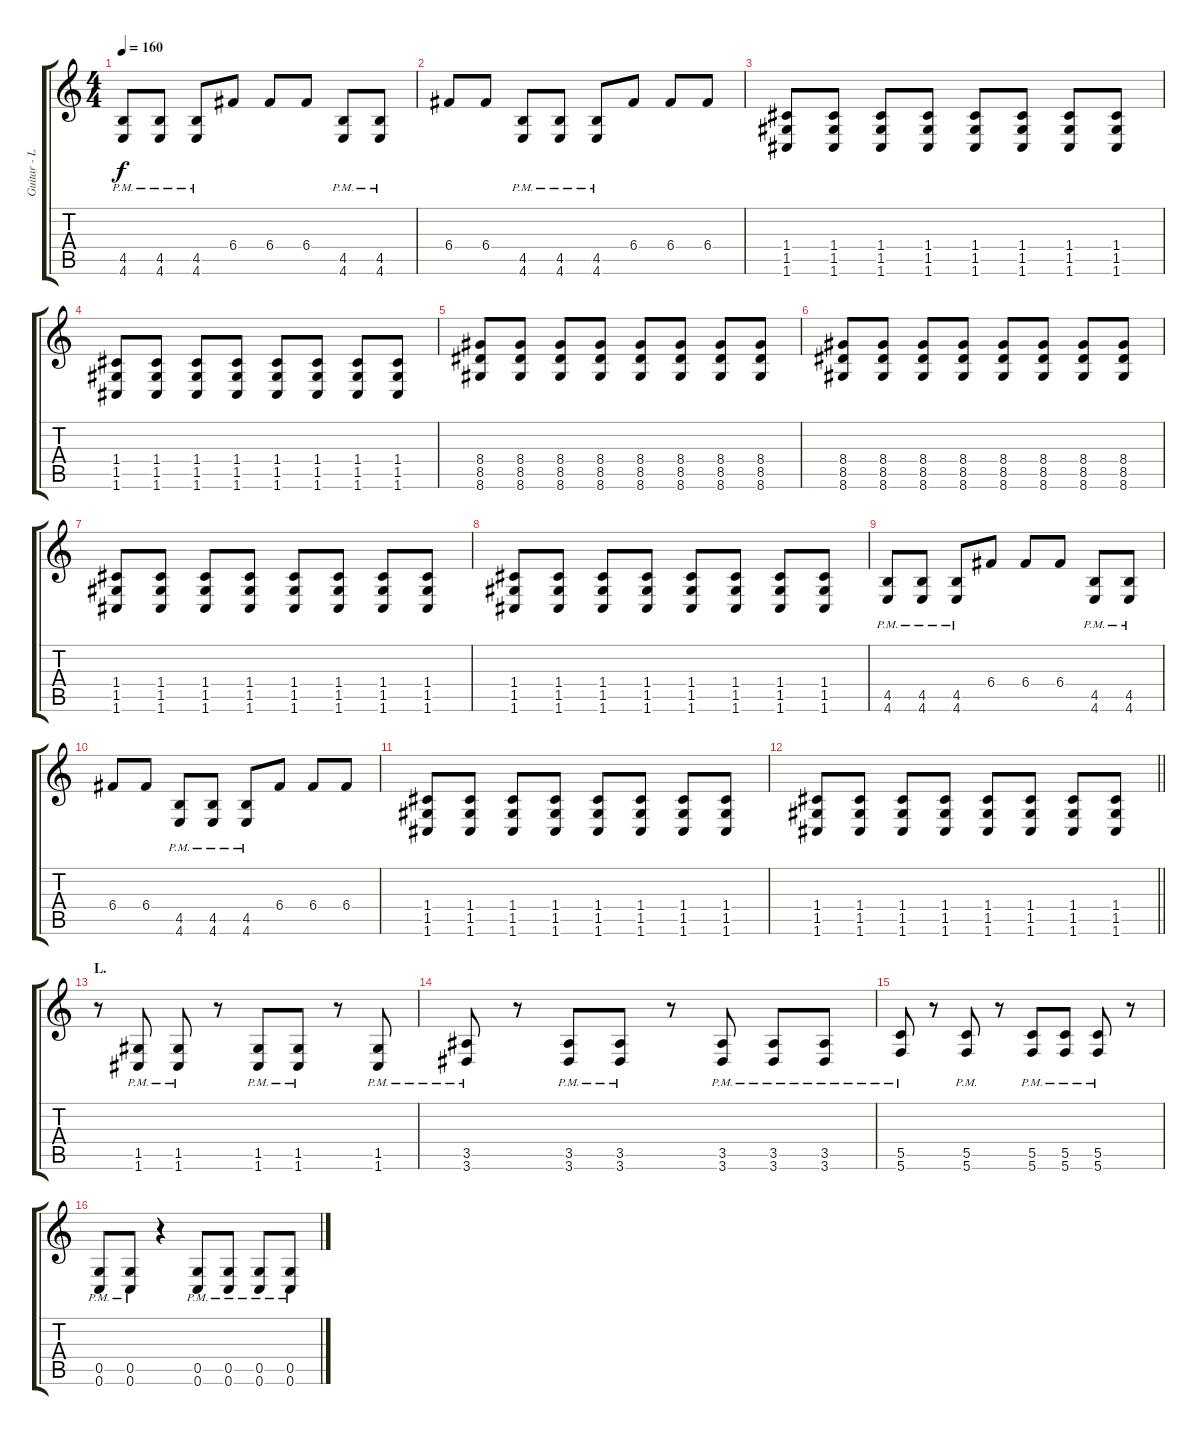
\track ("Guitar - Left" "Guitar - L") {instrument distortionguitar}
\staff {score tabs}
\tuning (D4 A3 F3 C3 G2 C2) {hide}
\ts (4 4)
\tempo 160
\clef g2
\ks c
(4.5{pm} 4.6{pm}).8{dy f} (4.5{pm} 4.6{pm}).8 (4.5{pm} 4.6{pm}).8 6.4.8 6.4.8 6.4.8 (4.5{pm} 4.6{pm}).8 (4.5{pm} 4.6{pm}).8 |
6.4.8 6.4.8 (4.5{pm} 4.6{pm}).8 (4.5{pm} 4.6{pm}).8 (4.5{pm} 4.6{pm}).8 6.4.8 6.4.8 6.4.8 |
(1.4 1.5 1.6).8 (1.4 1.5 1.6).8 (1.4 1.5 1.6).8 (1.4 1.5 1.6).8 (1.4 1.5 1.6).8 (1.4 1.5 1.6).8 (1.4 1.5 1.6).8 (1.4 1.5 1.6).8 |
(1.4 1.5 1.6).8 (1.4 1.5 1.6).8 (1.4 1.5 1.6).8 (1.4 1.5 1.6).8 (1.4 1.5 1.6).8 (1.4 1.5 1.6).8 (1.4 1.5 1.6).8 (1.4 1.5 1.6).8 |
(8.4 8.5 8.6).8 (8.4 8.5 8.6).8 (8.4 8.5 8.6).8 (8.4 8.5 8.6).8 (8.4 8.5 8.6).8 (8.4 8.5 8.6).8 (8.4 8.5 8.6).8 (8.4 8.5 8.6).8 |
(8.4 8.5 8.6).8 (8.4 8.5 8.6).8 (8.4 8.5 8.6).8 (8.4 8.5 8.6).8 (8.4 8.5 8.6).8 (8.4 8.5 8.6).8 (8.4 8.5 8.6).8 (8.4 8.5 8.6).8 |
(1.4 1.5 1.6).8 (1.4 1.5 1.6).8 (1.4 1.5 1.6).8 (1.4 1.5 1.6).8 (1.4 1.5 1.6).8 (1.4 1.5 1.6).8 (1.4 1.5 1.6).8 (1.4 1.5 1.6).8 |
(1.4 1.5 1.6).8 (1.4 1.5 1.6).8 (1.4 1.5 1.6).8 (1.4 1.5 1.6).8 (1.4 1.5 1.6).8 (1.4 1.5 1.6).8 (1.4 1.5 1.6).8 (1.4 1.5 1.6).8 |
(4.5{pm} 4.6{pm}).8 (4.5{pm} 4.6{pm}).8 (4.5{pm} 4.6{pm}).8 6.4.8 6.4.8 6.4.8 (4.5{pm} 4.6{pm}).8 (4.5{pm} 4.6{pm}).8 |
6.4.8 6.4.8 (4.5{pm} 4.6{pm}).8 (4.5{pm} 4.6{pm}).8 (4.5{pm} 4.6{pm}).8 6.4.8 6.4.8 6.4.8 |
(1.4 1.5 1.6).8 (1.4 1.5 1.6).8 (1.4 1.5 1.6).8 (1.4 1.5 1.6).8 (1.4 1.5 1.6).8 (1.4 1.5 1.6).8 (1.4 1.5 1.6).8 (1.4 1.5 1.6).8 |
\barLineRight lightlight
(1.4 1.5 1.6).8 (1.4 1.5 1.6).8 (1.4 1.5 1.6).8 (1.4 1.5 1.6).8 (1.4 1.5 1.6).8 (1.4 1.5 1.6).8 (1.4 1.5 1.6).8 (1.4 1.5 1.6).8 |
\section ("" "L.")
r.8 (1.5{pm} 1.6{pm}).8 (1.5{pm} 1.6{pm}).8 r.8 (1.5{pm} 1.6{pm}).8 (1.5{pm} 1.6{pm}).8 r.8 (1.5{pm} 1.6{pm}).8 |
(3.5{pm} 3.6{pm}).8 r.8 (3.5{pm} 3.6{pm}).8 (3.5{pm} 3.6{pm}).8 r.8 (3.5{pm} 3.6{pm}).8 (3.5{pm} 3.6{pm}).8 (3.5{pm} 3.6{pm}).8 |
(5.5{pm} 5.6{pm}).8 r.8 (5.5{pm} 5.6{pm}).8 r.8 (5.5{pm} 5.6{pm}).8 (5.5{pm} 5.6{pm}).8 (5.5{pm} 5.6{pm}).8 r.8 |
(0.5{pm} 0.6{pm}).8 (0.5{pm} 0.6{pm}).8 r.4 (0.5{pm} 0.6{pm}).8 (0.5{pm} 0.6{pm}).8 (0.5{pm} 0.6{pm}).8 (0.5{pm} 0.6{pm}).8
